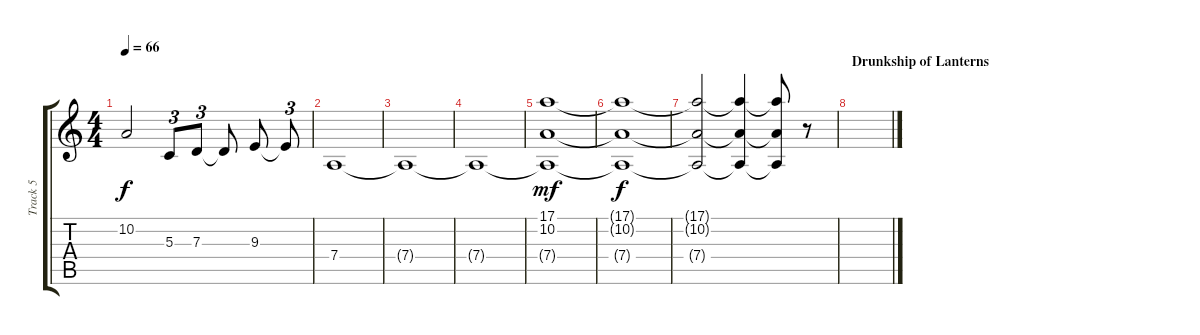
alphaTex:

\track ("Track 5" "Track 5") {instrument violin}
\staff {score tabs}
\tuning (E4 B3 G3 D3 A2 E2) {hide}
\ts (4 4)
\tempo 66
\clef g2
\ks c
10.2.2{dy f} 5.3.8{tu (3 2)} 7.3.8{tu (3 2)} 7.3{t}.8 9.3.8 9.3{t}.8{tu (3 2)} |
\section ("" "")
7.4.1 |
7.4{t}.1{volume 4} |
7.4{t}.1 |
(17.1 10.2 7.4{t}).1{dy mf volume 9} |
(17.1{t} 10.2{t} 7.4{t}).1{dy f} |
(17.1{t} 10.2{t} 7.4{t}).2 (17.1{t} 10.2{t} 7.4{t}).4 (17.1{t} 10.2{t} 7.4{t}).8 r.8 |
\section ("" "Drunkship of Lanterns")
